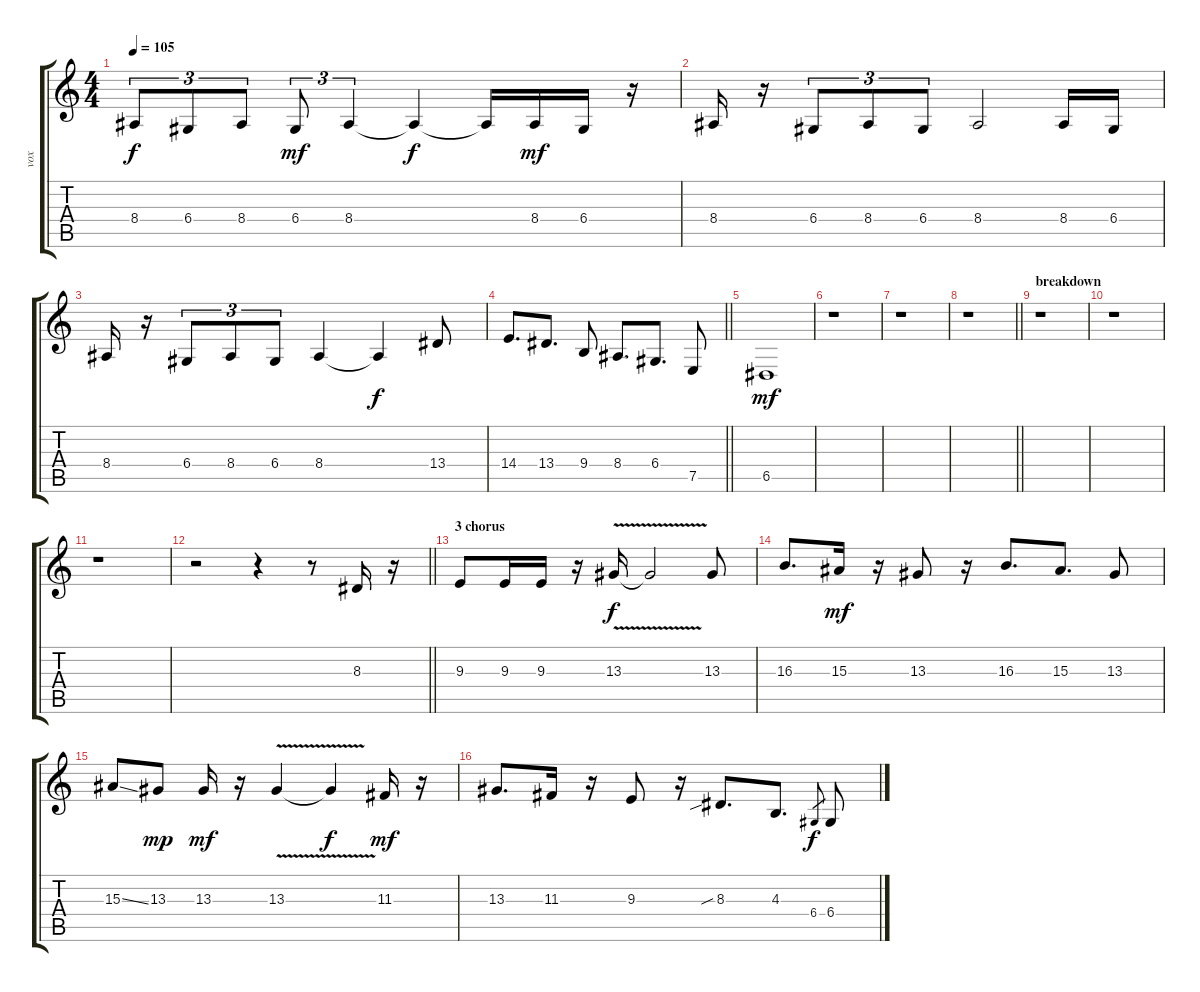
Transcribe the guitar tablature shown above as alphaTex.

\track ("vox" "vox") {mute instrument clarinet}
\staff {score tabs}
\tuning (E4 B3 G3 D3 A2 E2) {hide}
\ts (4 4)
\tempo 105
\clef g2
\ks c
8.4.8{tu (3 2) dy f} 6.4.8{tu (3 2)} 8.4.8{tu (3 2)} 6.4.8{tu (3 2) dy mf} 8.4.4{tu (3 2)} 8.4{t}.4{dy f} 8.4{t}.16 8.4.16{dy mf} 6.4.16 r.16 |
8.4.16 r.16 6.4.8{tu (3 2)} 8.4.8{tu (3 2)} 6.4.8{tu (3 2)} 8.4.2 8.4.16 6.4.16 |
8.4.16 r.16 6.4.8{tu (3 2)} 8.4.8{tu (3 2)} 6.4.8{tu (3 2)} 8.4.4 8.4{t}.4{dy f} 13.4.8 |
\barLineRight lightlight
14.4.8{d} 13.4.8{d} 9.4.8 8.4.8{d} 6.4.8{d} 7.5.8 |
\section ("" "")
6.5.1{dy mf} |
r.1 |
r.1 |
\barLineRight lightlight
r.1 |
\section ("" "breakdown")
r.1 |
r.1 |
r.1 |
\barLineRight lightlight
r.2 r.4 r.8 8.3.16 r.16 |
\section ("" "3 chorus")
9.3.8 9.3.16 9.3.16 r.16 13.3{v}.16{dy f} 13.3{t}.2 13.3.8 |
16.3.8{d} 15.3.16{dy mf} r.16 13.3.8 r.16 16.3.8{d} 15.3.8{d} 13.3.8 |
15.3{ss}.8 13.3.8{dy mp} 13.3.16{dy mf} r.16 13.3{v}.4 13.3{t}.4{dy f} 11.3.16{dy mf} r.16 |
13.3.8{d} 11.3.16 r.16 9.3.8 r.16 8.3{sib}.8{d} 4.3.8{d} 6.4.8{gr dy f} 6.4.8
